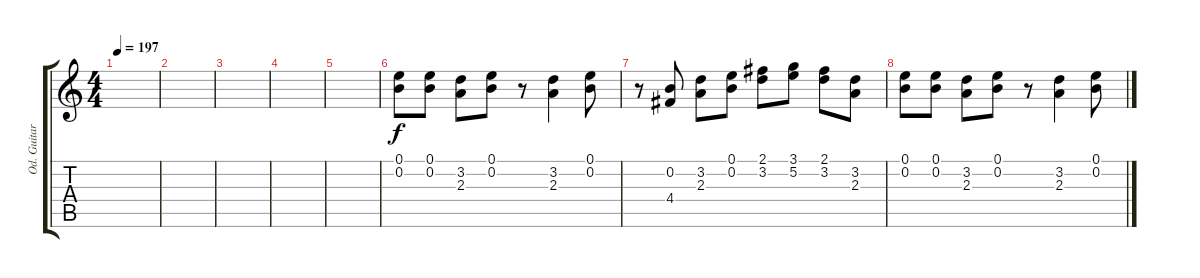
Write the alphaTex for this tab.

\track ("Od. Guitar 1" "Od. Guitar") {instrument overdrivenguitar}
\staff {score tabs}
\tuning (E4 B3 G3 D3 A2 E2) {hide}
\ts (4 4)
\tempo 197
\clef g2
\ks c
|
|
|
|
|
(0.1 0.2).8 (0.1 0.2).8 (3.2 2.3).8 (0.1 0.2).8 r.8 (3.2 2.3).4 (0.1 0.2).8 |
r.8 (0.2 4.4).8 (3.2 2.3).8 (0.1 0.2).8 (2.1 3.2).8 (3.1 5.2).8 (2.1 3.2).8 (3.2 2.3).8 |
(0.1 0.2).8 (0.1 0.2).8 (3.2 2.3).8 (0.1 0.2).8 r.8 (3.2 2.3).4 (0.1 0.2).8
